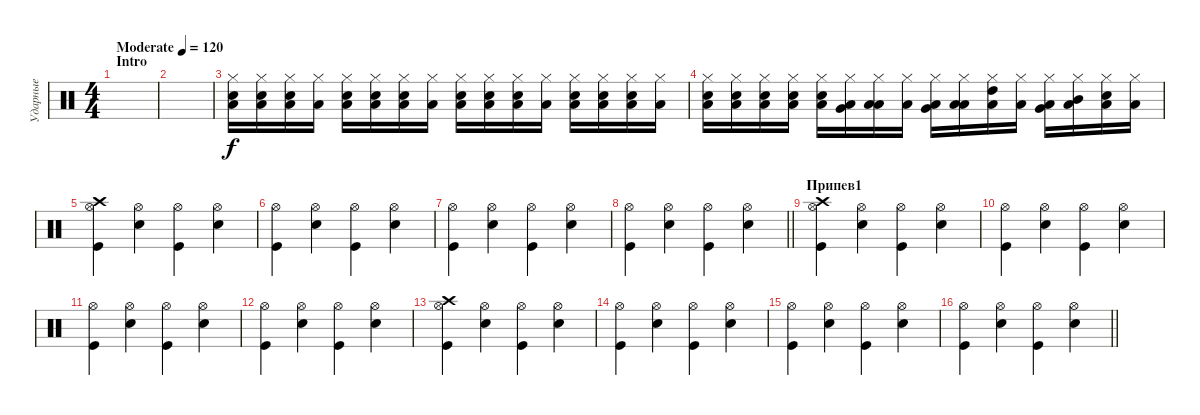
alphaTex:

\track ("Ударные" "Ударные") {instrument percussion}
\staff {score}
\articulation defaults
\ts (4 4)
\section ("" "Intro")
\tempo (120 "Moderate")
\clef neutral
\ks c
|
|
("Hi-Hat (closed)" "Electric Snare (hit)" "Low Floor Tom (hit)").16 ("Hi-Hat (closed)" "Electric Snare (hit)" "Low Floor Tom (hit)").16 ("Hi-Hat (closed)" "Electric Snare (hit)" "Low Floor Tom (hit)").16 ("Hi-Hat (closed)" "Low Floor Tom (hit)").16 ("Hi-Hat (closed)" "Electric Snare (hit)" "Low Floor Tom (hit)").16 ("Hi-Hat (closed)" "Electric Snare (hit)" "Low Floor Tom (hit)").16 ("Hi-Hat (closed)" "Electric Snare (hit)" "Low Floor Tom (hit)").16 ("Hi-Hat (closed)" "Low Floor Tom (hit)").16 ("Hi-Hat (closed)" "Electric Snare (hit)" "Low Floor Tom (hit)").16 ("Hi-Hat (closed)" "Electric Snare (hit)" "Low Floor Tom (hit)").16 ("Hi-Hat (closed)" "Electric Snare (hit)" "Low Floor Tom (hit)").16 ("Hi-Hat (closed)" "Low Floor Tom (hit)").16 ("Hi-Hat (closed)" "Electric Snare (hit)" "Low Floor Tom (hit)").16 ("Hi-Hat (closed)" "Electric Snare (hit)" "Low Floor Tom (hit)").16 ("Hi-Hat (closed)" "Electric Snare (hit)" "Low Floor Tom (hit)").16 ("Hi-Hat (closed)" "Low Floor Tom (hit)").16 |
("Hi-Hat (closed)" "Electric Snare (hit)" "Low Floor Tom (hit)").16 ("Hi-Hat (closed)" "Electric Snare (hit)" "Low Floor Tom (hit)").16 ("Hi-Hat (closed)" "Electric Snare (hit)" "Low Floor Tom (hit)").16 ("Hi-Hat (closed)" "Electric Snare (hit)" "Low Floor Tom (hit)").16 ("Hi-Hat (closed)" "Electric Snare (hit)" "Low Floor Tom (hit)").16 ("Hi-Hat (closed)" "Very Low Tom (hit)" "Low Floor Tom (hit)").16 ("Hi-Hat (closed)" "Low Tom (hit)" "Low Floor Tom (hit)").16 ("Hi-Hat (closed)" "Low Floor Tom (hit)").16 ("Hi-Hat (closed)" "Very Low Tom (hit)" "Low Floor Tom (hit)").16 ("Hi-Hat (closed)" "Low Tom (hit)" "Low Floor Tom (hit)").16 ("Hi-Hat (closed)" "High Tom (hit)" "Low Floor Tom (hit)").16 ("Hi-Hat (closed)" "Low Floor Tom (hit)").16 ("Hi-Hat (closed)" "Very Low Tom (hit)" "Low Floor Tom (hit)").16 ("Hi-Hat (closed)" "Mid Tom (hit)" "Low Floor Tom (hit)").16 ("Hi-Hat (closed)" "Electric Snare (hit)" "Low Floor Tom (hit)").16 ("Hi-Hat (closed)" "Low Floor Tom (hit)").16 |
("Hi-Hat (open)" "Crash high (hit)" "Kick (hit)").4 ("Hi-Hat (open)" "Electric Snare (hit)").4 ("Hi-Hat (open)" "Kick (hit)").4 ("Hi-Hat (open)" "Electric Snare (hit)").4 |
("Hi-Hat (open)" "Kick (hit)").4 ("Hi-Hat (open)" "Electric Snare (hit)").4 ("Hi-Hat (open)" "Kick (hit)").4 ("Hi-Hat (open)" "Electric Snare (hit)").4 |
("Hi-Hat (open)" "Kick (hit)").4 ("Hi-Hat (open)" "Electric Snare (hit)").4 ("Hi-Hat (open)" "Kick (hit)").4 ("Hi-Hat (open)" "Electric Snare (hit)").4 |
\barLineRight lightlight
("Hi-Hat (open)" "Kick (hit)").4 ("Hi-Hat (open)" "Electric Snare (hit)").4 ("Hi-Hat (open)" "Kick (hit)").4 ("Hi-Hat (open)" "Electric Snare (hit)").4 |
\section ("" "Припев1")
("Hi-Hat (open)" "Crash high (hit)" "Kick (hit)").4 ("Hi-Hat (open)" "Electric Snare (hit)").4 ("Hi-Hat (open)" "Kick (hit)").4 ("Hi-Hat (open)" "Electric Snare (hit)").4 |
("Hi-Hat (open)" "Kick (hit)").4 ("Hi-Hat (open)" "Electric Snare (hit)").4 ("Hi-Hat (open)" "Kick (hit)").4 ("Hi-Hat (open)" "Electric Snare (hit)").4 |
("Hi-Hat (open)" "Kick (hit)").4 ("Hi-Hat (open)" "Electric Snare (hit)").4 ("Hi-Hat (open)" "Kick (hit)").4 ("Hi-Hat (open)" "Electric Snare (hit)").4 |
("Hi-Hat (open)" "Kick (hit)").4 ("Hi-Hat (open)" "Electric Snare (hit)").4 ("Hi-Hat (open)" "Kick (hit)").4 ("Hi-Hat (open)" "Electric Snare (hit)").4 |
("Hi-Hat (open)" "Crash high (hit)" "Kick (hit)").4 ("Hi-Hat (open)" "Electric Snare (hit)").4 ("Hi-Hat (open)" "Kick (hit)").4 ("Hi-Hat (open)" "Electric Snare (hit)").4 |
("Hi-Hat (open)" "Kick (hit)").4 ("Hi-Hat (open)" "Electric Snare (hit)").4 ("Hi-Hat (open)" "Kick (hit)").4 ("Hi-Hat (open)" "Electric Snare (hit)").4 |
("Hi-Hat (open)" "Kick (hit)").4 ("Hi-Hat (open)" "Electric Snare (hit)").4 ("Hi-Hat (open)" "Kick (hit)").4 ("Hi-Hat (open)" "Electric Snare (hit)").4 |
\barLineRight lightlight
("Hi-Hat (open)" "Kick (hit)").4 ("Hi-Hat (open)" "Electric Snare (hit)").4 ("Hi-Hat (open)" "Kick (hit)").4 ("Hi-Hat (open)" "Electric Snare (hit)").4
